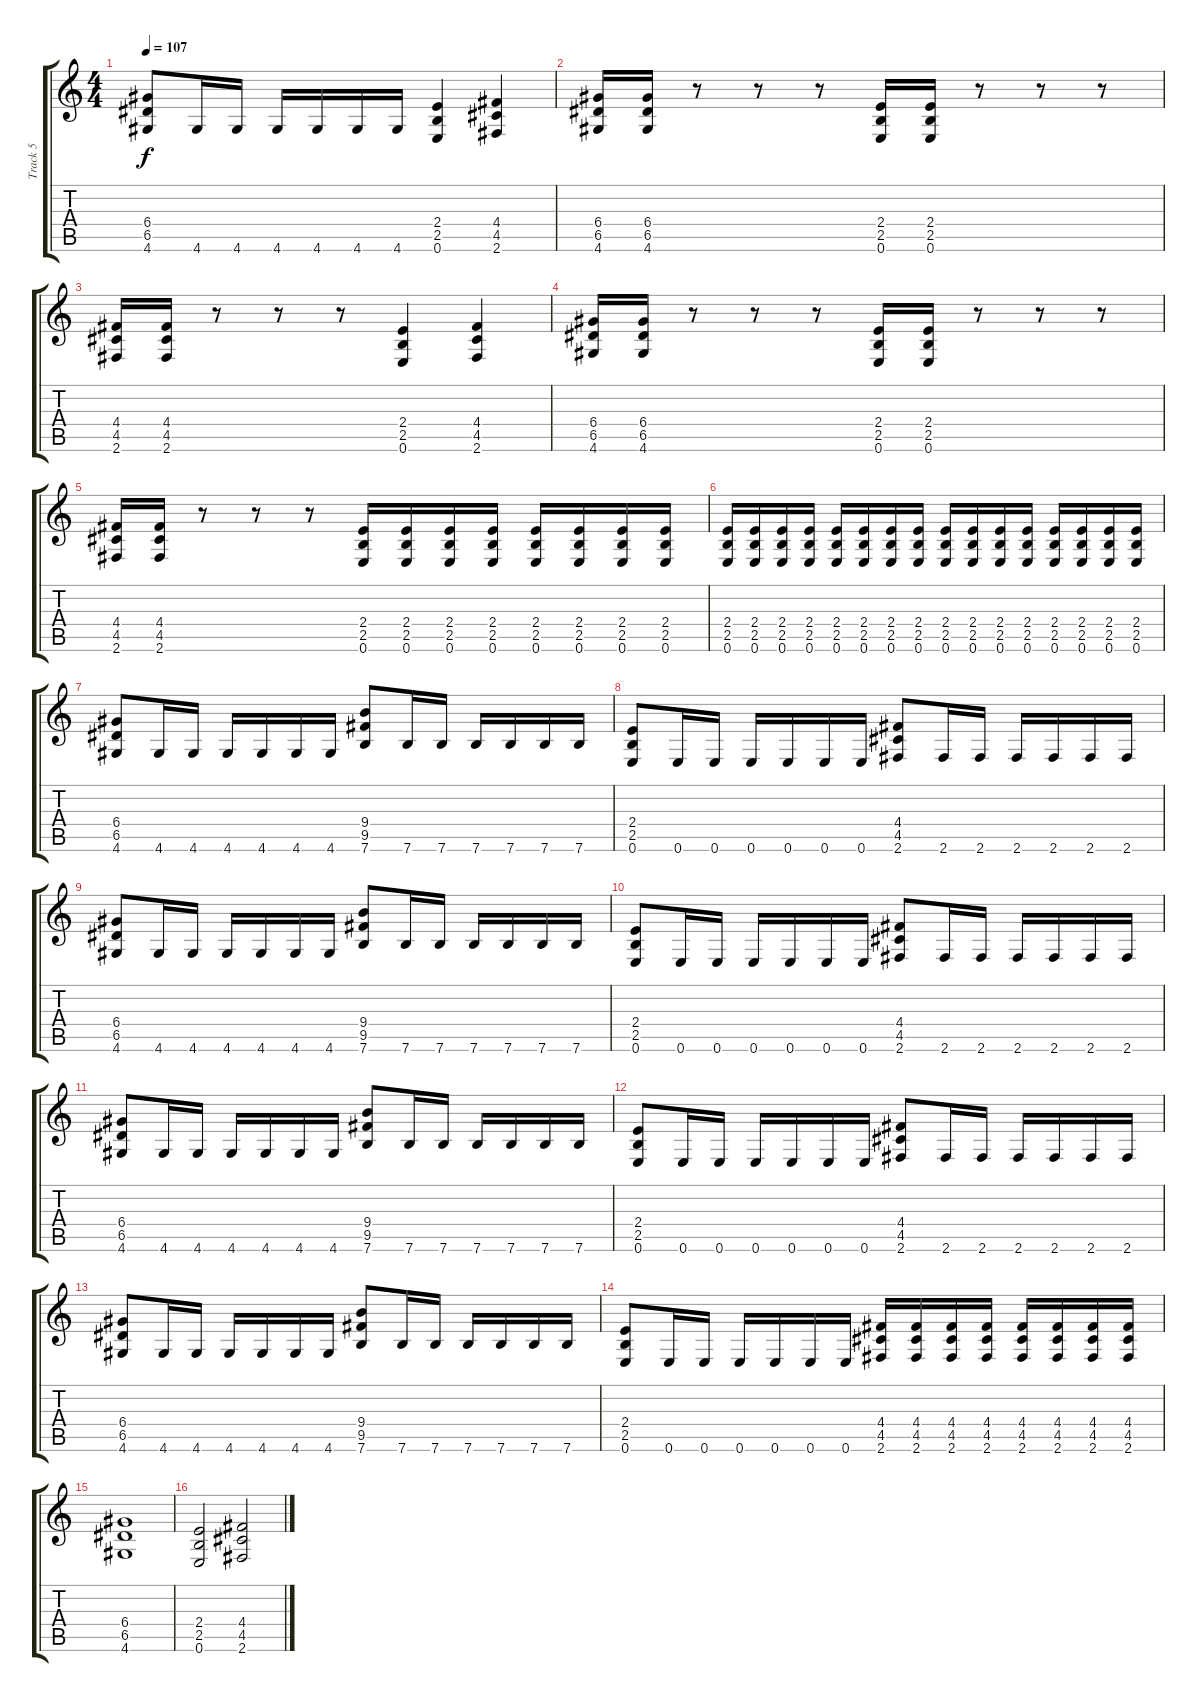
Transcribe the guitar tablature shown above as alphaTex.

\track ("Track 5" "Track 5") {instrument distortionguitar}
\staff {score tabs}
\tuning (E4 B3 G3 D3 A2 E2) {hide}
\ts (4 4)
\tempo 107
\clef g2
\ks c
(6.4 6.5 4.6).8{dy f} 4.6.16 4.6.16 4.6.16 4.6.16 4.6.16 4.6.16 (2.4 2.5 0.6).4 (4.4 4.5 2.6).4 |
(6.4 6.5 4.6).16 (6.4 6.5 4.6).16 r.8 r.8 r.8 (2.4 2.5 0.6).16 (2.4 2.5 0.6).16 r.8 r.8 r.8 |
(4.4 4.5 2.6).16 (4.4 4.5 2.6).16 r.8 r.8 r.8 (2.4 2.5 0.6).4 (4.4 4.5 2.6).4 |
(6.4 6.5 4.6).16 (6.4 6.5 4.6).16 r.8 r.8 r.8 (2.4 2.5 0.6).16 (2.4 2.5 0.6).16 r.8 r.8 r.8 |
(4.4 4.5 2.6).16 (4.4 4.5 2.6).16 r.8 r.8 r.8 (2.4 2.5 0.6).16 (2.4 2.5 0.6).16 (2.4 2.5 0.6).16 (2.4 2.5 0.6).16 (2.4 2.5 0.6).16 (2.4 2.5 0.6).16 (2.4 2.5 0.6).16 (2.4 2.5 0.6).16 |
(2.4 2.5 0.6).16 (2.4 2.5 0.6).16 (2.4 2.5 0.6).16 (2.4 2.5 0.6).16 (2.4 2.5 0.6).16 (2.4 2.5 0.6).16 (2.4 2.5 0.6).16 (2.4 2.5 0.6).16 (2.4 2.5 0.6).16 (2.4 2.5 0.6).16 (2.4 2.5 0.6).16 (2.4 2.5 0.6).16 (2.4 2.5 0.6).16 (2.4 2.5 0.6).16 (2.4 2.5 0.6).16 (2.4 2.5 0.6).16 |
(6.4 6.5 4.6).8 4.6.16 4.6.16 4.6.16 4.6.16 4.6.16 4.6.16 (9.4 9.5 7.6).8 7.6.16 7.6.16 7.6.16 7.6.16 7.6.16 7.6.16 |
(2.4 2.5 0.6).8 0.6.16 0.6.16 0.6.16 0.6.16 0.6.16 0.6.16 (4.4 4.5 2.6).8 2.6.16 2.6.16 2.6.16 2.6.16 2.6.16 2.6.16 |
(6.4 6.5 4.6).8 4.6.16 4.6.16 4.6.16 4.6.16 4.6.16 4.6.16 (9.4 9.5 7.6).8 7.6.16 7.6.16 7.6.16 7.6.16 7.6.16 7.6.16 |
(2.4 2.5 0.6).8 0.6.16 0.6.16 0.6.16 0.6.16 0.6.16 0.6.16 (4.4 4.5 2.6).8 2.6.16 2.6.16 2.6.16 2.6.16 2.6.16 2.6.16 |
(6.4 6.5 4.6).8 4.6.16 4.6.16 4.6.16 4.6.16 4.6.16 4.6.16 (9.4 9.5 7.6).8 7.6.16 7.6.16 7.6.16 7.6.16 7.6.16 7.6.16 |
(2.4 2.5 0.6).8 0.6.16 0.6.16 0.6.16 0.6.16 0.6.16 0.6.16 (4.4 4.5 2.6).8 2.6.16 2.6.16 2.6.16 2.6.16 2.6.16 2.6.16 |
(6.4 6.5 4.6).8 4.6.16 4.6.16 4.6.16 4.6.16 4.6.16 4.6.16 (9.4 9.5 7.6).8 7.6.16 7.6.16 7.6.16 7.6.16 7.6.16 7.6.16 |
(2.4 2.5 0.6).8 0.6.16 0.6.16 0.6.16 0.6.16 0.6.16 0.6.16 (4.4 4.5 2.6).16 (4.4 4.5 2.6).16 (4.4 4.5 2.6).16 (4.4 4.5 2.6).16 (4.4 4.5 2.6).16 (4.4 4.5 2.6).16 (4.4 4.5 2.6).16 (4.4 4.5 2.6).16 |
(6.4 6.5 4.6).1 |
(2.4 2.5 0.6).2 (4.4 4.5 2.6).2
